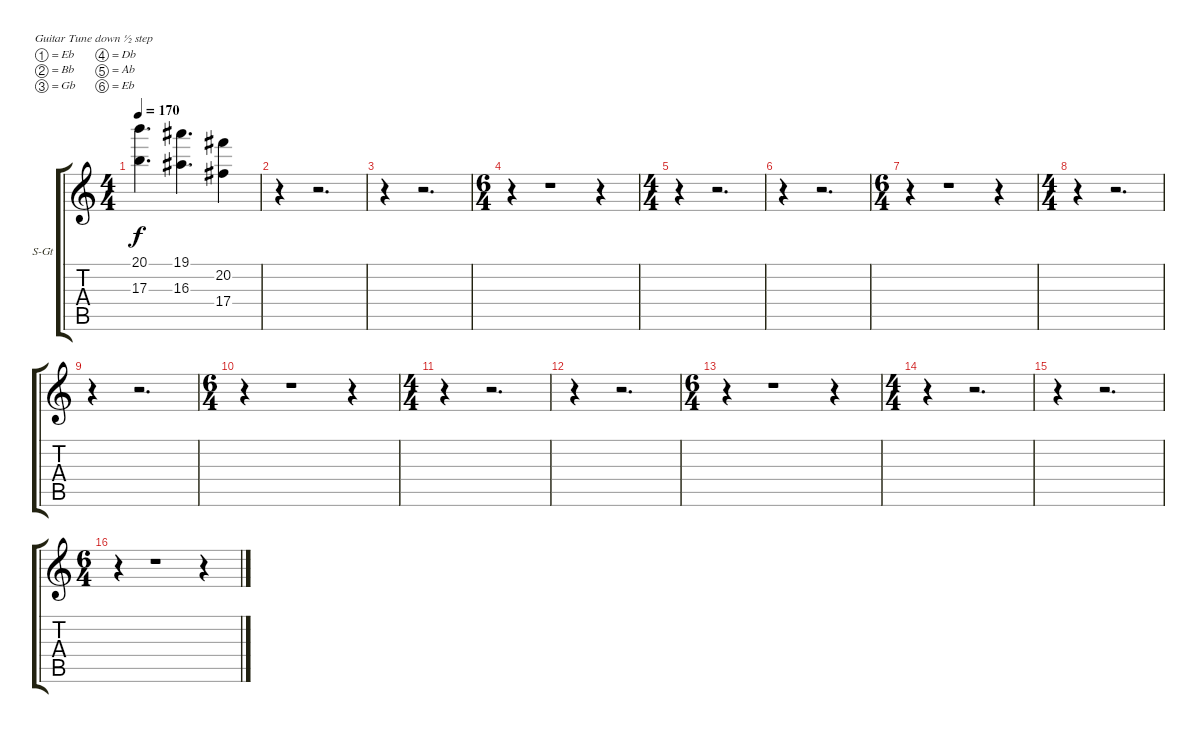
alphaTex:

\bracketExtendMode groupsimilarinstruments
\firstSystemTrackNameOrientation horizontal
\otherSystemsTrackNameOrientation horizontal
\track ("Дмитрий Иванов" "S-Gt") {instrument stringensemble1}
\staff {score tabs}
\tuning (Eb4 Bb3 Gb3 Db3 Ab2 Eb2)
\displaytranspose 12
\ts (4 4)
\tempo 170
\clef g2
\ks c
(20.1 17.3).4{d dy f} (19.1 16.3).4{d} (20.2 17.4).4 |
r.4 r.2{d} |
r.4 r.2{d} |
\ts (6 4)
\beaming (8 6 6)
r.4 r.1 r.4 |
\ts (4 4)
\beaming (8 6 6)
r.4 r.2{d} |
r.4 r.2{d} |
\ts (6 4)
\beaming (8 6 6)
r.4 r.1 r.4 |
\ts (4 4)
\beaming (8 2 2 2 2)
r.4 r.2{d} |
r.4 r.2{d} |
\ts (6 4)
\beaming (8 2 2 2 6)
r.4 r.1 r.4 |
\ts (4 4)
\beaming (8 2 2 2 2)
r.4 r.2{d} |
r.4 r.2{d} |
\ts (6 4)
\beaming (8 2 2 2 6)
r.4 r.1 r.4 |
\ts (4 4)
\beaming (8 2 2 2 2)
r.4 r.2{d} |
r.4 r.2{d} |
\ts (6 4)
\beaming (8 2 2 2 6)
r.4 r.1 r.4
